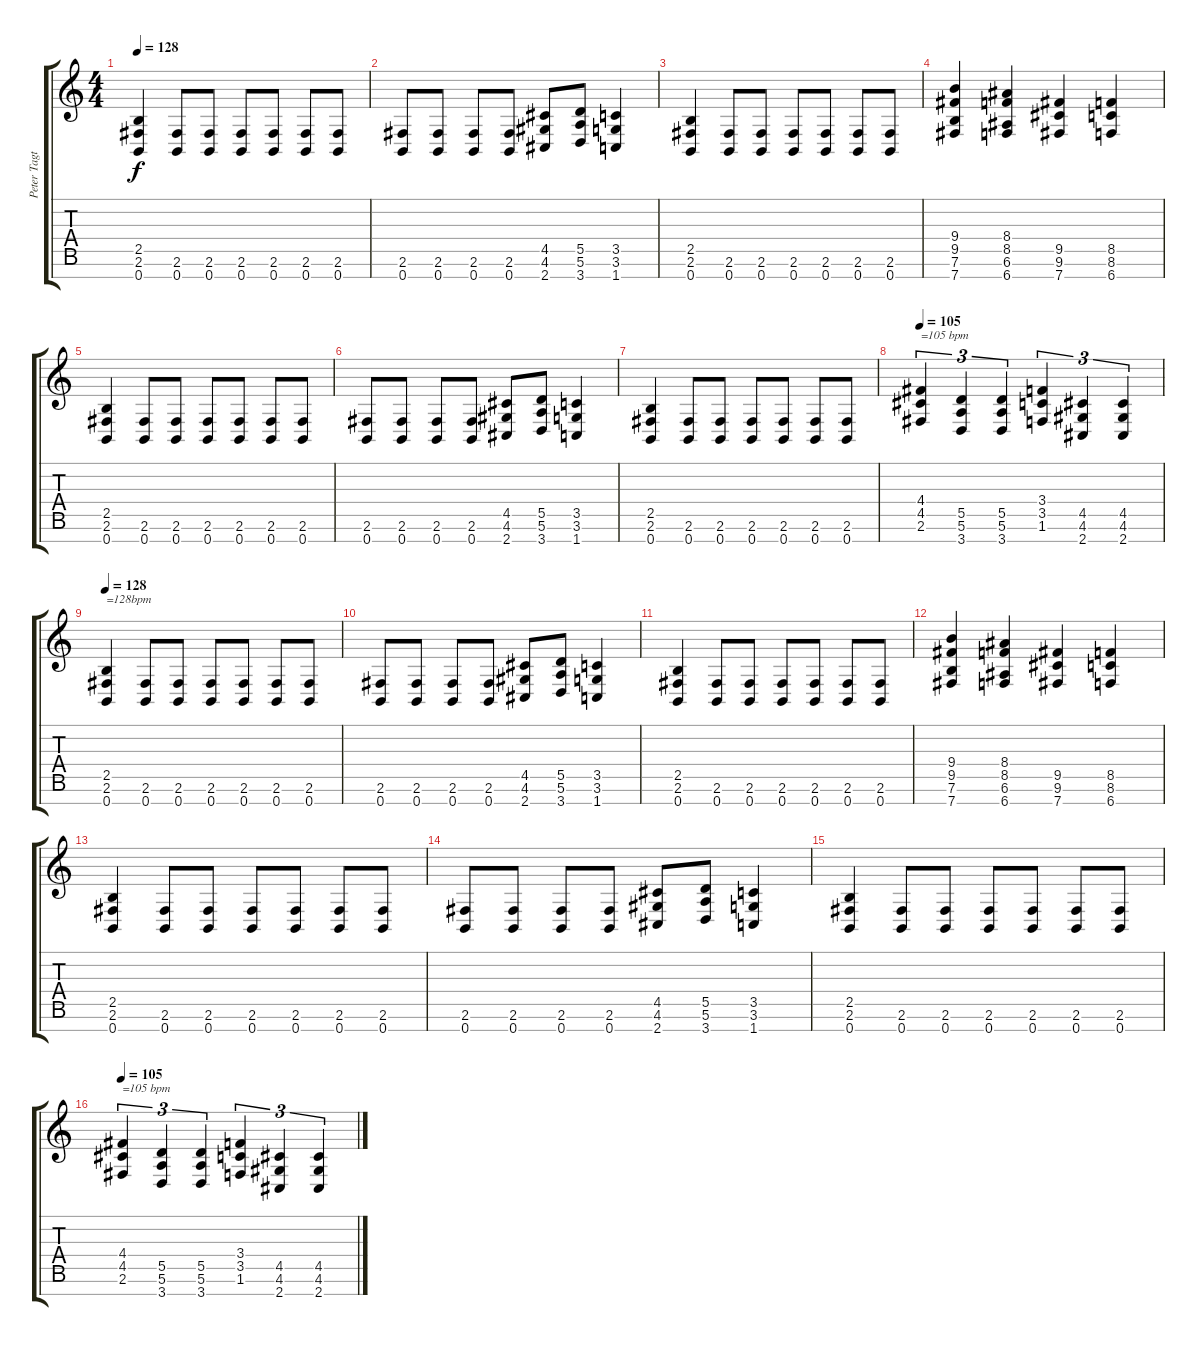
\track ("Peter Tagtgren Guitar 1" "Peter Tagt") {instrument overdrivenguitar}
\staff {score tabs}
\tuning (E4 B3 G3 D3 A2 E2 B1) {hide}
\ts (4 4)
\tempo 128
\clef g2
\ks c
(2.5 2.6 0.7).4{dy f} (2.6 0.7).8 (2.6 0.7).8 (2.6 0.7).8 (2.6 0.7).8 (2.6 0.7).8 (2.6 0.7).8 |
(2.6 0.7).8 (2.6 0.7).8 (2.6 0.7).8 (2.6 0.7).8 (4.5 4.6 2.7).8 (5.5 5.6 3.7).8 (3.5 3.6 1.7).4 |
(2.5 2.6 0.7).4 (2.6 0.7).8 (2.6 0.7).8 (2.6 0.7).8 (2.6 0.7).8 (2.6 0.7).8 (2.6 0.7).8 |
(9.4 9.5 7.6 7.7).4 (8.4 8.5 6.6 6.7).4 (9.5 9.6 7.7).4 (8.5 8.6 6.7).4 |
(2.5 2.6 0.7).4 (2.6 0.7).8 (2.6 0.7).8 (2.6 0.7).8 (2.6 0.7).8 (2.6 0.7).8 (2.6 0.7).8 |
(2.6 0.7).8 (2.6 0.7).8 (2.6 0.7).8 (2.6 0.7).8 (4.5 4.6 2.7).8 (5.5 5.6 3.7).8 (3.5 3.6 1.7).4 |
(2.5 2.6 0.7).4 (2.6 0.7).8 (2.6 0.7).8 (2.6 0.7).8 (2.6 0.7).8 (2.6 0.7).8 (2.6 0.7).8 |
\tempo 105
(4.4 4.5 2.6).4{tu (3 2) txt "=105 bpm"} (5.5 5.6 3.7).4{tu (3 2)} (5.5 5.6 3.7).4{tu (3 2)} (3.4 3.5 1.6).4{tu (3 2)} (4.5 4.6 2.7).4{tu (3 2)} (4.5 4.6 2.7).4{tu (3 2)} |
\tempo 128
(2.5 2.6 0.7).4{txt "=128bpm"} (2.6 0.7).8 (2.6 0.7).8 (2.6 0.7).8 (2.6 0.7).8 (2.6 0.7).8 (2.6 0.7).8 |
(2.6 0.7).8 (2.6 0.7).8 (2.6 0.7).8 (2.6 0.7).8 (4.5 4.6 2.7).8 (5.5 5.6 3.7).8 (3.5 3.6 1.7).4 |
(2.5 2.6 0.7).4 (2.6 0.7).8 (2.6 0.7).8 (2.6 0.7).8 (2.6 0.7).8 (2.6 0.7).8 (2.6 0.7).8 |
(9.4 9.5 7.6 7.7).4 (8.4 8.5 6.6 6.7).4 (9.5 9.6 7.7).4 (8.5 8.6 6.7).4 |
(2.5 2.6 0.7).4 (2.6 0.7).8 (2.6 0.7).8 (2.6 0.7).8 (2.6 0.7).8 (2.6 0.7).8 (2.6 0.7).8 |
(2.6 0.7).8 (2.6 0.7).8 (2.6 0.7).8 (2.6 0.7).8 (4.5 4.6 2.7).8 (5.5 5.6 3.7).8 (3.5 3.6 1.7).4 |
(2.5 2.6 0.7).4 (2.6 0.7).8 (2.6 0.7).8 (2.6 0.7).8 (2.6 0.7).8 (2.6 0.7).8 (2.6 0.7).8 |
\tempo 105
(4.4 4.5 2.6).4{tu (3 2) txt "=105 bpm"} (5.5 5.6 3.7).4{tu (3 2)} (5.5 5.6 3.7).4{tu (3 2)} (3.4 3.5 1.6).4{tu (3 2)} (4.5 4.6 2.7).4{tu (3 2)} (4.5 4.6 2.7).4{tu (3 2)}
